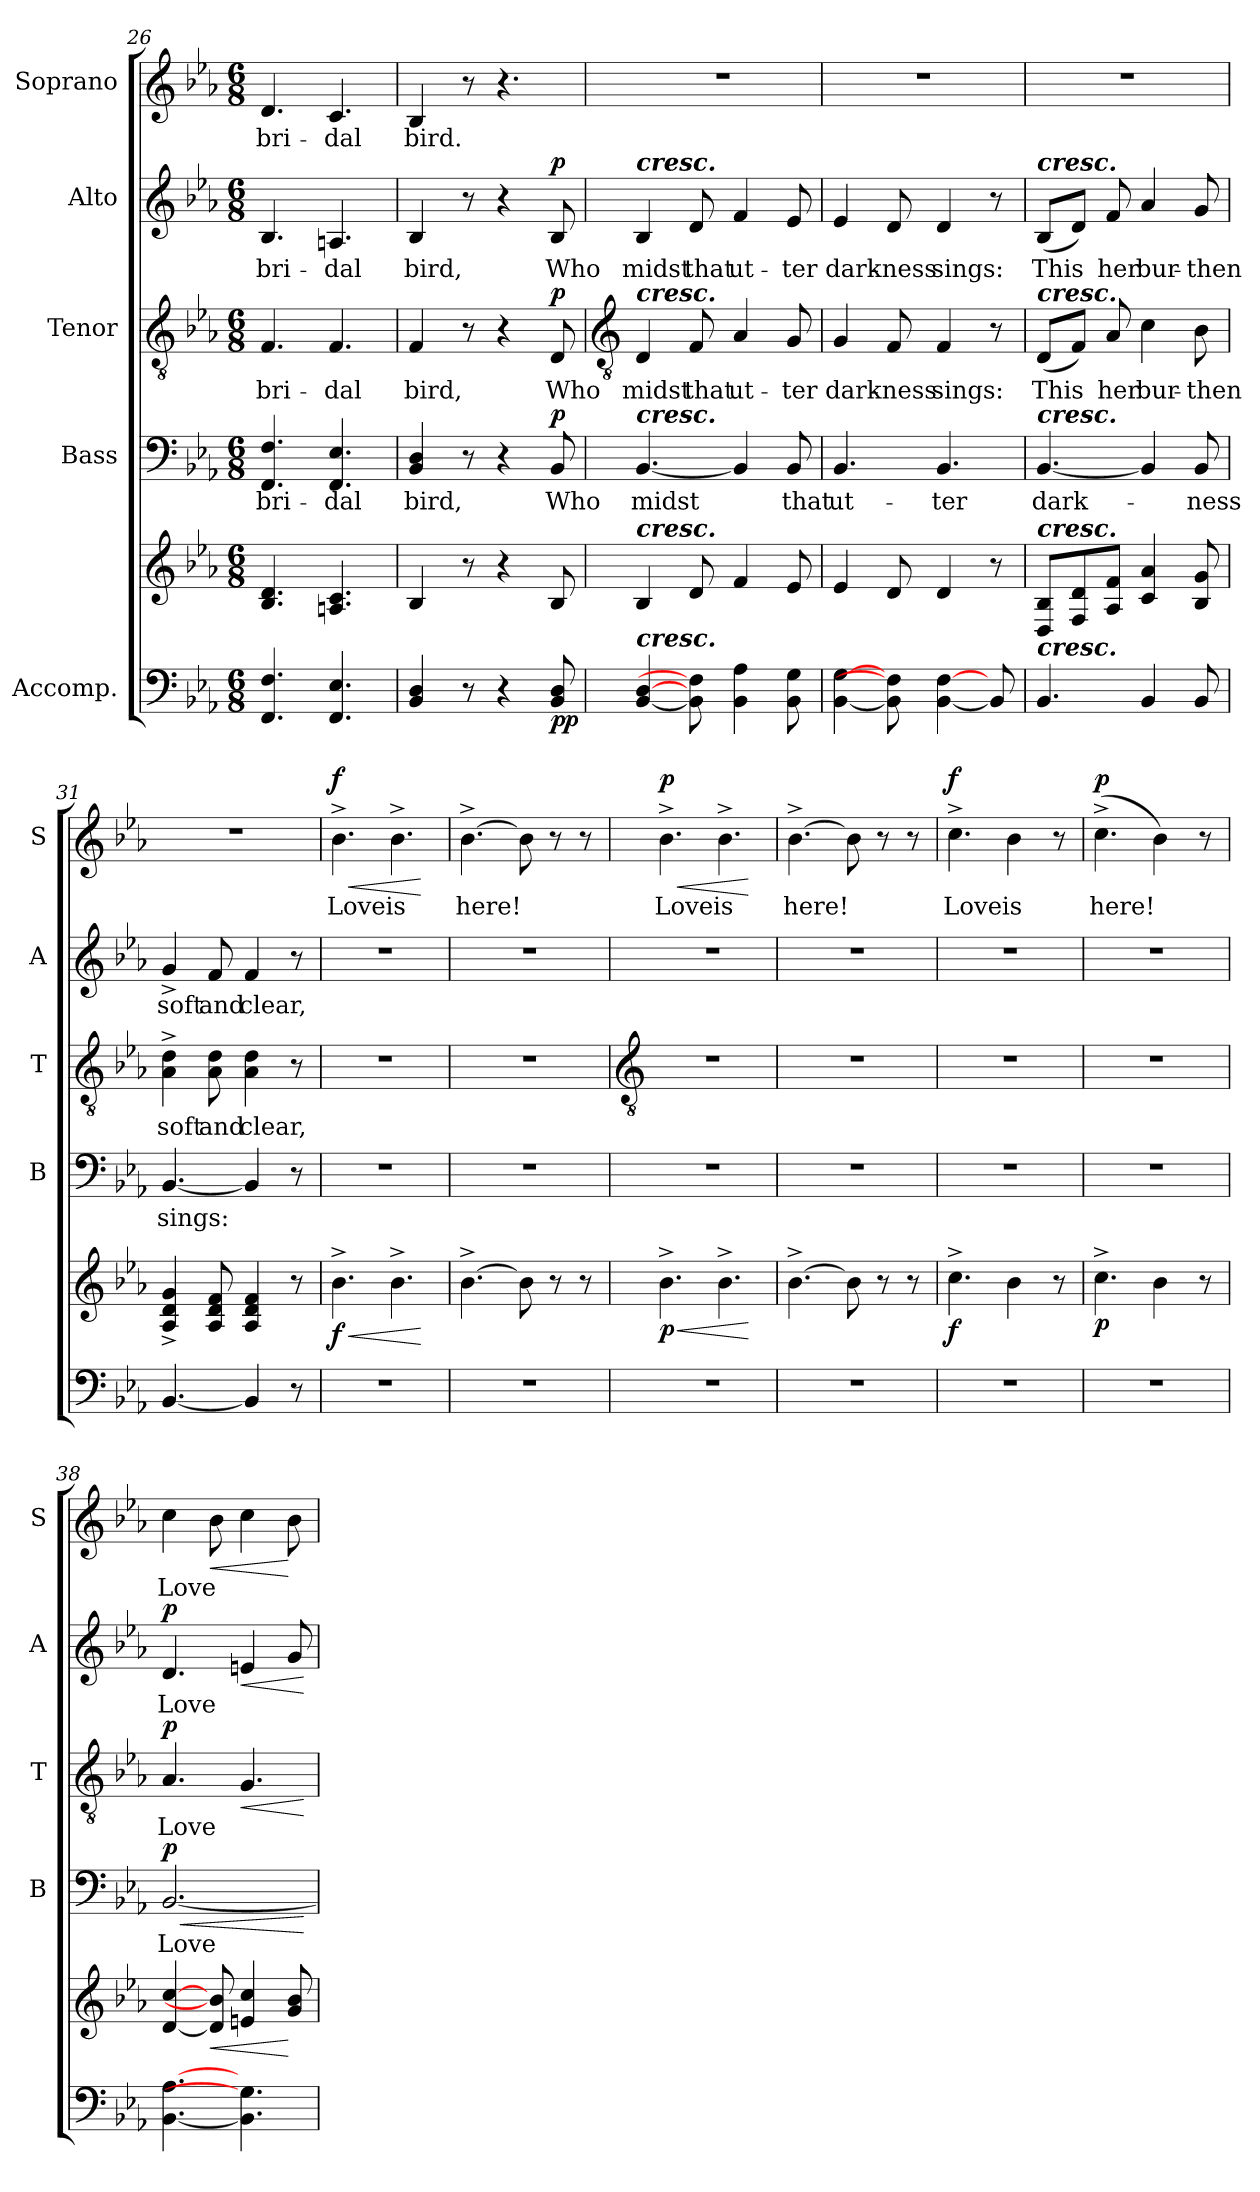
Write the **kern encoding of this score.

**kern	**kern	**dynam	**kern	**text	**dynam	**kern	**text	**dynam	**kern	**text	**dynam	**kern	**text	**dynam
*part5	*part5	*part5	*part4	*part4	*part4	*part3	*part3	*part3	*part2	*part2	*part2	*part1	*part1	*part1
*staff6	*staff5	*staff5/6	*staff4	*staff4	*staff4	*staff3	*staff3	*staff3	*staff2	*staff2	*staff2	*staff1	*staff1	*staff1
*I"Accomp.	*	*	*I"Bass	*	*	*I"Tenor	*	*	*I"Alto	*	*	*I"Soprano	*	*
*	*	*	*I'B	*	*	*I'T	*	*	*I'A	*	*	*I'S	*	*
*clefF4	*clefG2	*	*clefF4	*	*	*clefGv2	*	*	*clefG2	*	*	*clefG2	*	*
*k[b-e-a-]	*k[b-e-a-]	*	*k[b-e-a-]	*	*	*k[b-e-a-]	*	*	*k[b-e-a-]	*	*	*k[b-e-a-]	*	*
*E-:	*E-:	*	*E-:	*	*	*E-:	*	*	*E-:	*	*	*E-:	*	*
*M6/8	*M6/8	*	*M6/8	*	*	*M6/8	*	*	*M6/8	*	*	*M6/8	*	*
=26	=26	=26	=26	=26	=26	=26	=26	=26	=26	=26	=26	=26	=26	=26
!	!	!	!	!LO:LY:b	!	!	!LO:LY:b	!	!	!LO:LY:b	!	!	!LO:LY:b	!
4.FF 4.F	4.B- 4.d	.	4.FF 4.F	bri-	.	4.F	bri-	.	4.B-	bri-	.	4.d	bri-	.
!	!	!	!	!LO:LY:b	!	!	!LO:LY:b	!	!	!LO:LY:b	!	!	!LO:LY:b	!
4.FF 4.E-	4.An 4.c	.	4.FF 4.E-	-dal	.	4.F	-dal	.	4.An	-dal	.	4.c	-dal	.
=27	=27	=27	=27	=27	=27	=27	=27	=27	=27	=27	=27	=27	=27	=27
!	!	!	!	!LO:LY:b	!	!	!LO:LY:b	!	!	!LO:LY:b	!	!	!LO:LY:b	!
4BB- 4D	4B-	.	4BB- 4D	bird,	.	4F	bird,	.	4B-	bird,	.	4B-	bird.	.
8r	8r	.	8r	.	.	8r	.	.	8r	.	.	8r	.	.
4r	4r	.	4r	.	.	4r	.	.	4r	.	.	4.r	.	.
!	!	!LO:DY:b=2	!	!LO:LY:b	!	!	!LO:LY:b	!	!	!LO:LY:b	!	!	!	!
!	!	!LO:DY:n=1:b	!	!	!LO:DY:b	!	!	!LO:DY:b	!	!	!LO:DY:b	!	!	!
8BB- 8D	8B-	p p	8BB-	Who	p	8D	Who	p	8B-	Who	p	.	.	.
!!LO:LB:g=z
=28	=28	=28	=28	=28	=28	=28	=28	=28	=28	=28	=28	=28	=28	=28
*	*	*	*	*	*	*clefGv2	*	*	*	*	*	*	*	*
!	!	!	!	!	!	!	!	!	!LO:TX:a:Bi:t=cresc.	!	!	!	!	!
!	!	!	!	!	!	!LO:TX:a:Bi:t=cresc.	!	!	!	!	!	!	!	!
!	!	!	!LO:TX:a:Bi:t=cresc.	!	!	!	!	!	!	!	!	!	!	!
!	!LO:TX:a:Bi:t=cresc.	!	!	!	!	!	!	!	!	!	!	!	!	!
!LO:TX:a:Bi:t=cresc.	!	!	!	!	!	!	!	!	!	!	!	!	!	!
!	!	!	!	!LO:LY:b	!	!	!LO:LY:b	!	!	!LO:LY:b	!	!LO:N:vis=1	!	!
[4BB- [4D	4B-	.	[4.BB-	midst	.	4D	midst	.	4B-	midst	.	2.r	.	.
!	!	!	!	!	!	!	!LO:LY:b	!	!	!LO:LY:b	!	!	!	!
8BB-] 8F]	8d	.	.	.	.	8F	that	.	8d	that	.	.	.	.
!	!	!	!	!	!	!	!LO:LY:b	!	!	!LO:LY:b	!	!	!	!
4BB- 4A-	4f	.	4BB-]	.	.	4A-	ut-	.	4f	ut-	.	.	.	.
!	!	!	!	!LO:LY:b	!	!	!LO:LY:b	!	!	!LO:LY:b	!	!	!	!
8BB- 8G	8e-	.	8BB-	that	.	8G	-ter	.	8e-	-ter	.	.	.	.
=29	=29	=29	=29	=29	=29	=29	=29	=29	=29	=29	=29	=29	=29	=29
!	!	!	!	!LO:LY:b	!	!	!LO:LY:b	!	!	!LO:LY:b	!	!LO:N:vis=1	!	!
[4BB- [4G	4e-	.	4.BB-	ut-	.	4G	dark-	.	4e-	dark-	.	2.r	.	.
!	!	!	!	!	!	!	!LO:LY:b	!	!	!LO:LY:b	!	!	!	!
8BB-] 8F]	8d	.	.	.	.	8F	-ness	.	8d	-ness	.	.	.	.
!	!	!	!	!LO:LY:b	!	!	!LO:LY:b	!	!	!LO:LY:b	!	!	!	!
[4BB- [4F	4d	.	4.BB-	-ter	.	4F	sings:	.	4d	sings:	.	.	.	.
8BB-]	8r	.	.	.	.	8r	.	.	8r	.	.	.	.	.
=30	=30	=30	=30	=30	=30	=30	=30	=30	=30	=30	=30	=30	=30	=30
!	!	!	!	!	!	!	!	!	!LO:TX:a:Bi:t=cresc.	!	!	!	!	!
!	!	!	!	!	!	!LO:TX:a:Bi:t=cresc.	!	!	!	!	!	!	!	!
!	!	!	!LO:TX:a:Bi:t=cresc.	!	!	!	!	!	!	!	!	!	!	!
!	!LO:TX:a:Bi:t=cresc.	!	!	!	!	!	!	!	!	!	!	!	!	!
!LO:TX:a:Bi:t=cresc.	!	!	!	!	!	!	!	!	!	!	!	!	!	!
!	!	!	!	!LO:LY:b	!	!	!LO:LY:b	!	!	!LO:LY:b	!	!LO:N:vis=1	!	!
4.BB-	8D 8B-L	.	[4.BB-	dark-	.	(<8DL	This	.	(<8B-L	This	.	2.r	.	.
.	8F 8d	.	.	.	.	8FJ)	.	.	8dJ)	.	.	.	.	.
!	!	!	!	!	!	!	!LO:LY:b	!	!	!LO:LY:b	!	!	!	!
.	8A- 8fJ	.	.	.	.	8A-	her	.	8f	her	.	.	.	.
!	!	!	!	!	!	!	!LO:LY:b	!	!	!LO:LY:b	!	!	!	!
4BB-	4c 4a-	.	4BB-]	.	.	4c	bur-	.	4a-	bur-	.	.	.	.
!	!	!	!	!LO:LY:b	!	!	!LO:LY:b	!	!	!LO:LY:b	!	!	!	!
8BB-	8B- 8g	.	8BB-	ness	.	8B-	-then	.	8g	-then	.	.	.	.
=31	=31	=31	=31	=31	=31	=31	=31	=31	=31	=31	=31	=31	=31	=31
!	!	!	!	!LO:LY:b	!	!	!LO:LY:b	!	!	!LO:LY:b	!	!LO:N:vis=1	!	!
[4.BB-	4A-^ 4d^ 4g^	.	[4.BB-	sings:	.	4A-^ 4d^	soft	.	4g^	soft	.	2.r	.	.
!	!	!	!	!	!	!	!LO:LY:b	!	!	!LO:LY:b	!	!	!	!
.	8A- 8d 8f	.	.	.	.	8A- 8d	and	.	8f	and	.	.	.	.
!	!	!	!	!	!	!	!LO:LY:b	!	!	!LO:LY:b	!	!	!	!
4BB-]	4A- 4d 4f	.	4BB-]	.	.	4A- 4d	clear,	.	4f	clear,	.	.	.	.
8r	8r	.	8r	.	.	8r	.	.	8r	.	.	.	.	.
=32	=32	=32	=32	=32	=32	=32	=32	=32	=32	=32	=32	=32	=32	=32
!LO:N:vis=1	!	!LO:HP:b	!LO:N:vis=1	!	!	!LO:N:vis=1	!	!	!LO:N:vis=1	!	!	!	!LO:LY:b	!LO:HP:b
!	!	!LO:DY:n=1:b	!	!	!	!	!	!	!	!	!	!	!	!LO:DY:n=1:b
2.r	4.b-^	< f	2.r	.	.	2.r	.	.	2.r	.	.	4.b-^	Love	< f
!	!	!	!	!	!	!	!	!	!	!	!	!	!LO:LY:b	!
.	4.b-^	.	.	.	.	.	.	.	.	.	.	4.b-^	is	.
.	.	[	.	.	.	.	.	.	.	.	.	.	.	[
=33	=33	=33	=33	=33	=33	=33	=33	=33	=33	=33	=33	=33	=33	=33
!LO:N:vis=1	!	!	!LO:N:vis=1	!	!	!LO:N:vis=1	!	!	!LO:N:vis=1	!	!	!	!LO:LY:b	!
2.r	[4.b-^	.	2.r	.	.	2.r	.	.	2.r	.	.	[4.b-^	here!	.
.	8b-]	.	.	.	.	.	.	.	.	.	.	8b-]	.	.
.	8r	.	.	.	.	.	.	.	.	.	.	8r	.	.
.	8r	.	.	.	.	.	.	.	.	.	.	8r	.	.
!!LO:LB:g=z
=34	=34	=34	=34	=34	=34	=34	=34	=34	=34	=34	=34	=34	=34	=34
*	*	*	*	*	*	*clefGv2	*	*	*	*	*	*	*	*
!LO:N:vis=1	!	!LO:HP:b	!LO:N:vis=1	!	!	!LO:N:vis=1	!	!	!LO:N:vis=1	!	!	!	!LO:LY:b	!LO:HP:b
!	!	!LO:DY:n=1:b	!	!	!	!	!	!	!	!	!	!	!	!LO:DY:n=1:b
2.r	4.b-^	< p	2.r	.	.	2.r	.	.	2.r	.	.	4.b-^	Love	< p
!	!	!	!	!	!	!	!	!	!	!	!	!	!LO:LY:b	!
.	4.b-^	.	.	.	.	.	.	.	.	.	.	4.b-^	is	.
.	.	[	.	.	.	.	.	.	.	.	.	.	.	[
=35	=35	=35	=35	=35	=35	=35	=35	=35	=35	=35	=35	=35	=35	=35
!LO:N:vis=1	!	!	!LO:N:vis=1	!	!	!LO:N:vis=1	!	!	!LO:N:vis=1	!	!	!	!LO:LY:b	!
2.r	[4.b-^	.	2.r	.	.	2.r	.	.	2.r	.	.	[4.b-^	here!	.
.	8b-]	.	.	.	.	.	.	.	.	.	.	8b-]	.	.
.	8r	.	.	.	.	.	.	.	.	.	.	8r	.	.
.	8r	.	.	.	.	.	.	.	.	.	.	8r	.	.
=36	=36	=36	=36	=36	=36	=36	=36	=36	=36	=36	=36	=36	=36	=36
!LO:N:vis=1	!	!LO:DY:b	!LO:N:vis=1	!	!	!LO:N:vis=1	!	!	!LO:N:vis=1	!	!	!	!LO:LY:b	!LO:DY:b
2.r	4.cc^	f	2.r	.	.	2.r	.	.	2.r	.	.	4.cc^	Love	f
!	!	!	!	!	!	!	!	!	!	!	!	!	!LO:LY:b	!
.	4b-	.	.	.	.	.	.	.	.	.	.	4b-	is	.
.	8r	.	.	.	.	.	.	.	.	.	.	8r	.	.
=37	=37	=37	=37	=37	=37	=37	=37	=37	=37	=37	=37	=37	=37	=37
!LO:N:vis=1	!	!LO:DY:b	!LO:N:vis=1	!	!	!LO:N:vis=1	!	!	!LO:N:vis=1	!	!	!	!LO:LY:b	!LO:DY:b
2.r	4.cc^\	p	2.r	.	.	2.r	.	.	2.r	.	.	(>4.cc^	here!	p
.	4b-\	.	.	.	.	.	.	.	.	.	.	4b-)	.	.
.	8r	.	.	.	.	.	.	.	.	.	.	8r	.	.
=38	=38	=38	=38	=38	=38	=38	=38	=38	=38	=38	=38	=38	=38	=38
!	!	!	!	!LO:LY:b	!LO:HP:b	!	!LO:LY:b	!	!	!LO:LY:b	!	!	!LO:LY:b	!
!	!	!	!	!	!LO:DY:n=1:b	!	!	!LO:DY:b	!	!	!LO:DY:b	!	!	!
[4.BB- [4.A-	[4d/ [4cc/	.	[2.BB-	Love	< p	4.A-	Love	p	4.d	Love	p	4cc	Love	.
!	!	!LO:HP:b	!	!	!	!	!	!	!	!	!	!	!	!LO:HP:b
.	8d/] 8b-/]	<	.	.	.	.	.	.	.	.	.	8b-	.	<
!	!	!	!	!	!	!	!	!LO:HP:b	!	!	!LO:HP:b	!	!	!
4.BB-] 4.G]	4en/ 4cc/	.	.	.	.	4.G	.	<	4en	.	<	4cc	.	.
.	8g/ 8b-/	[	.	.	.	.	.	.	8g	.	.	8b-	.	[
.	.	.	.	.	[	.	.	[	.	.	[	.	.	.
=	=	=	=	=	=	=	=	=	=	=	=	=	=	=
*-	*-	*-	*-	*-	*-	*-	*-	*-	*-	*-	*-	*-	*-	*-
